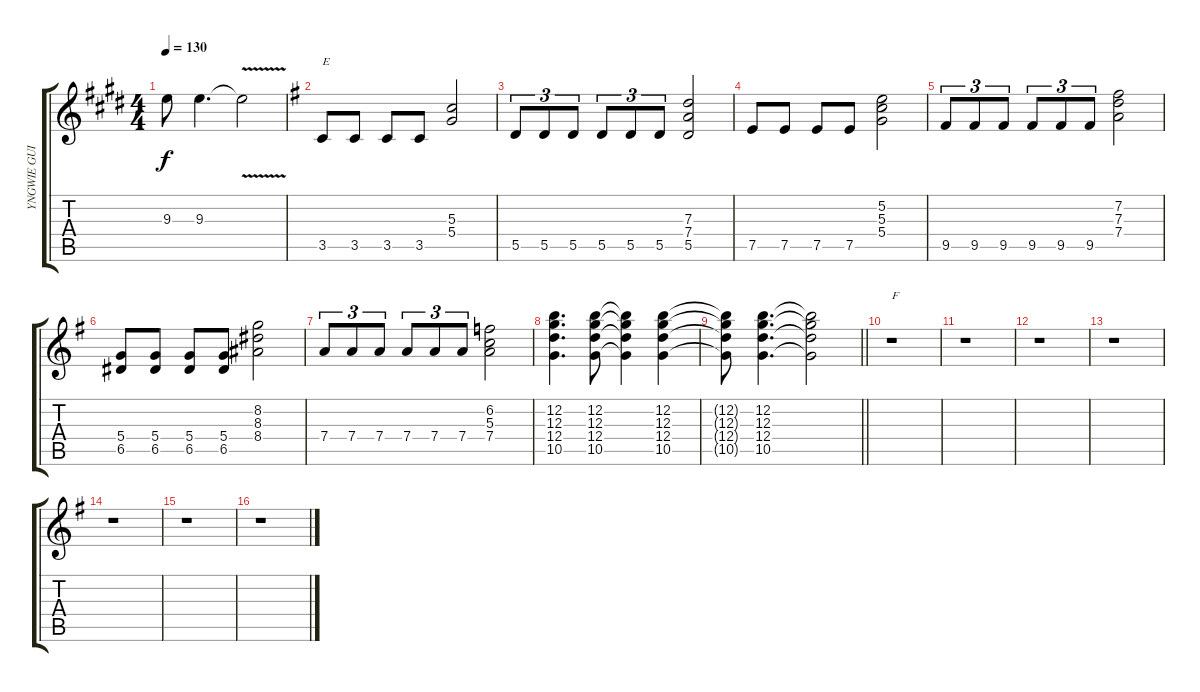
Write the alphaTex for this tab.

\track ("YNGWIE GUITAR 1" "YNGWIE GUI") {instrument overdrivenguitar}
\staff {score tabs}
\tuning (E4 B3 G3 D3 A2 E2) {hide}
\ts (4 4)
\tempo 130
\clef g2
\ks e
9.3.8{dy f} 9.3.4{d} 9.3{v t}.2 |
\ks eminor
3.5.8{txt "E"} 3.5.8 3.5.8 3.5.8 (5.3 5.4).2 |
5.5.8{tu (3 2)} 5.5.8{tu (3 2)} 5.5.8{tu (3 2)} 5.5.8{tu (3 2)} 5.5.8{tu (3 2)} 5.5.8{tu (3 2)} (7.3 7.4 5.5).2 |
7.5.8 7.5.8 7.5.8 7.5.8 (5.2 5.3 5.4).2 |
9.5.8{tu (3 2)} 9.5.8{tu (3 2)} 9.5.8{tu (3 2)} 9.5.8{tu (3 2)} 9.5.8{tu (3 2)} 9.5.8{tu (3 2)} (7.2 7.3 7.4).2 |
(5.4 6.5).8 (5.4 6.5).8 (5.4 6.5).8 (5.4 6.5).8 (8.2 8.3 8.4).2 |
7.4.8{tu (3 2)} 7.4.8{tu (3 2)} 7.4.8{tu (3 2)} 7.4.8{tu (3 2)} 7.4.8{tu (3 2)} 7.4.8{tu (3 2)} (6.2 5.3 7.4).2 |
(12.2 12.3 12.4 10.5).4{d} (12.2 12.3 12.4 10.5).8 (12.2{t} 12.3{t} 12.4{t} 10.5{t}).4 (12.2 12.3 12.4 10.5).4 |
\barLineRight lightlight
(12.2{t} 12.3{t} 12.4{t} 10.5{t}).8 (12.2 12.3 12.4 10.5).4{d} (12.2{t} 12.3{t} 12.4{t} 10.5{t}).2 |
r.1{txt "F"} |
r.1 |
r.1 |
r.1 |
r.1 |
r.1 |
r.1
